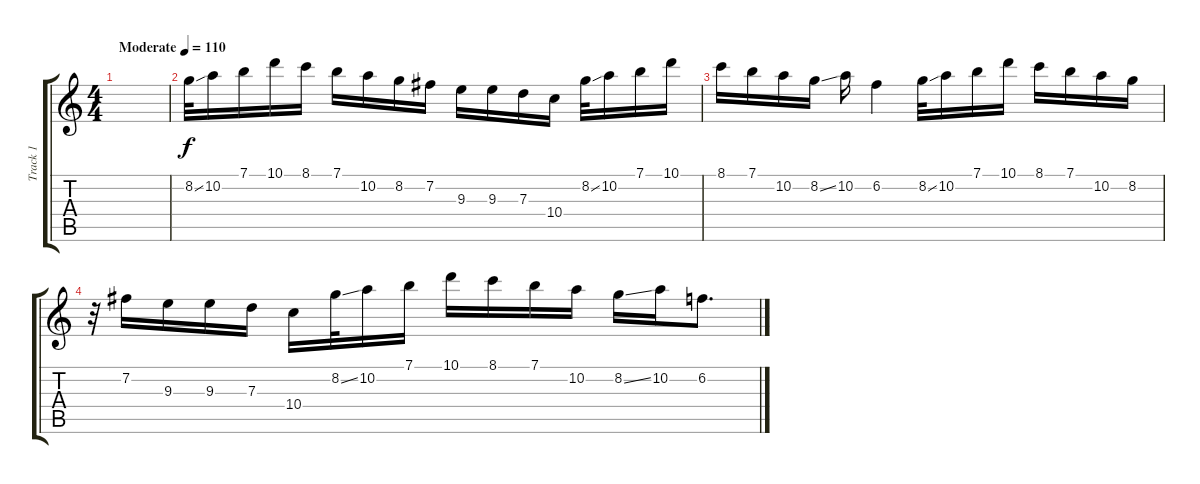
\track ("Track 1" "Track 1") {instrument electricguitarclean}
\staff {score tabs}
\tuning (E4 B3 G3 D3 A2 E2) {hide}
\ts (4 4)
\tempo (110 "Moderate")
\clef g2
\ks c
|
8.2{ss}.32 10.2.16 7.1.16 10.1.16 8.1.16 7.1.16 10.2.16 8.2.16 7.2.16 9.3.16 9.3.16 7.3.16 10.4.16 8.2{ss}.32 10.2.16 7.1.16 10.1.16 |
8.1.16 7.1.16 10.2.16 8.2{ss}.16 10.2.16 6.2.4 8.2{ss}.32 10.2.16 7.1.16 10.1.16 8.1.16 7.1.16 10.2.16 8.2.16 |
r.32 7.2.16 9.3.16 9.3.16 7.3.16 10.4.16 8.2{ss}.32 10.2.16 7.1.16 10.1.16 8.1.16 7.1.16 10.2.16 8.2{ss}.16 10.2.16 6.2.8{d}
